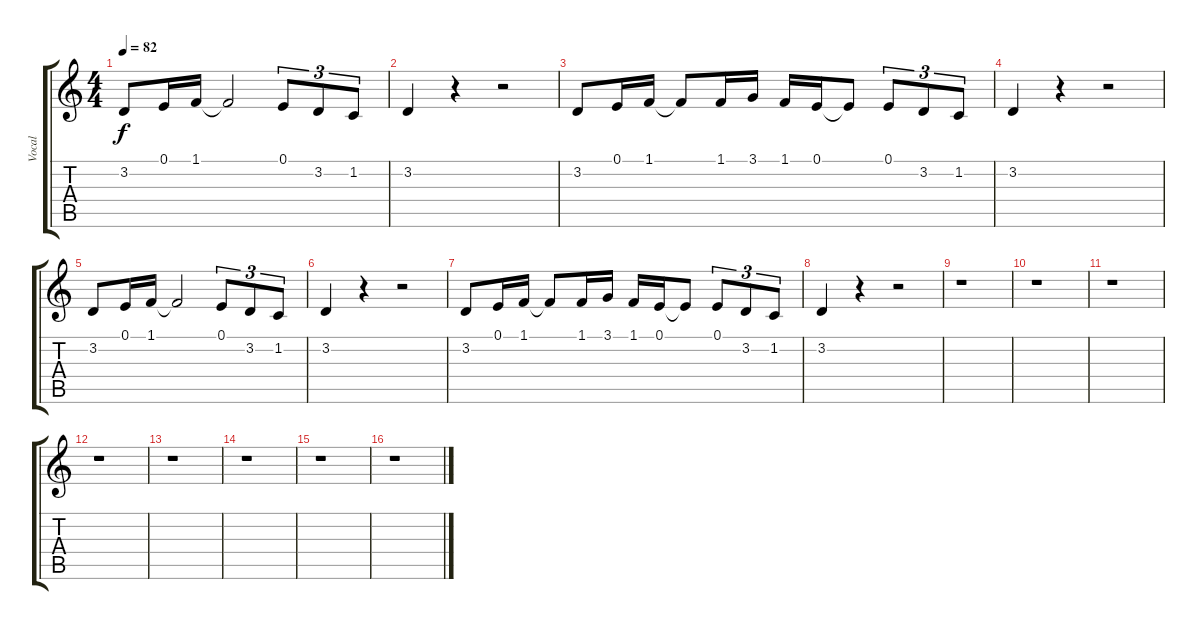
\track ("Vocal" "Vocal") {instrument tenorsax}
\staff {score tabs}
\tuning (E4 B3 G3 D3 A2 E2) {hide}
\ts (4 4)
\tempo 82
\clef g2
\ks c
3.2.8{dy f} 0.1.16 1.1.16 1.1{t}.2 0.1.8{tu (3 2)} 3.2.8{tu (3 2)} 1.2.8{tu (3 2)} |
3.2.4 r.4 r.2 |
3.2.8 0.1.16 1.1.16 1.1{t}.8 1.1.16 3.1.16 1.1.16 0.1.16 0.1{t}.8 0.1.8{tu (3 2)} 3.2.8{tu (3 2)} 1.2.8{tu (3 2)} |
3.2.4 r.4 r.2 |
3.2.8 0.1.16 1.1.16 1.1{t}.2 0.1.8{tu (3 2)} 3.2.8{tu (3 2)} 1.2.8{tu (3 2)} |
3.2.4 r.4 r.2 |
3.2.8 0.1.16 1.1.16 1.1{t}.8 1.1.16 3.1.16 1.1.16 0.1.16 0.1{t}.8 0.1.8{tu (3 2)} 3.2.8{tu (3 2)} 1.2.8{tu (3 2)} |
3.2.4 r.4 r.2 |
r.1 |
r.1 |
r.1 |
r.1 |
r.1 |
r.1 |
r.1 |
r.1
